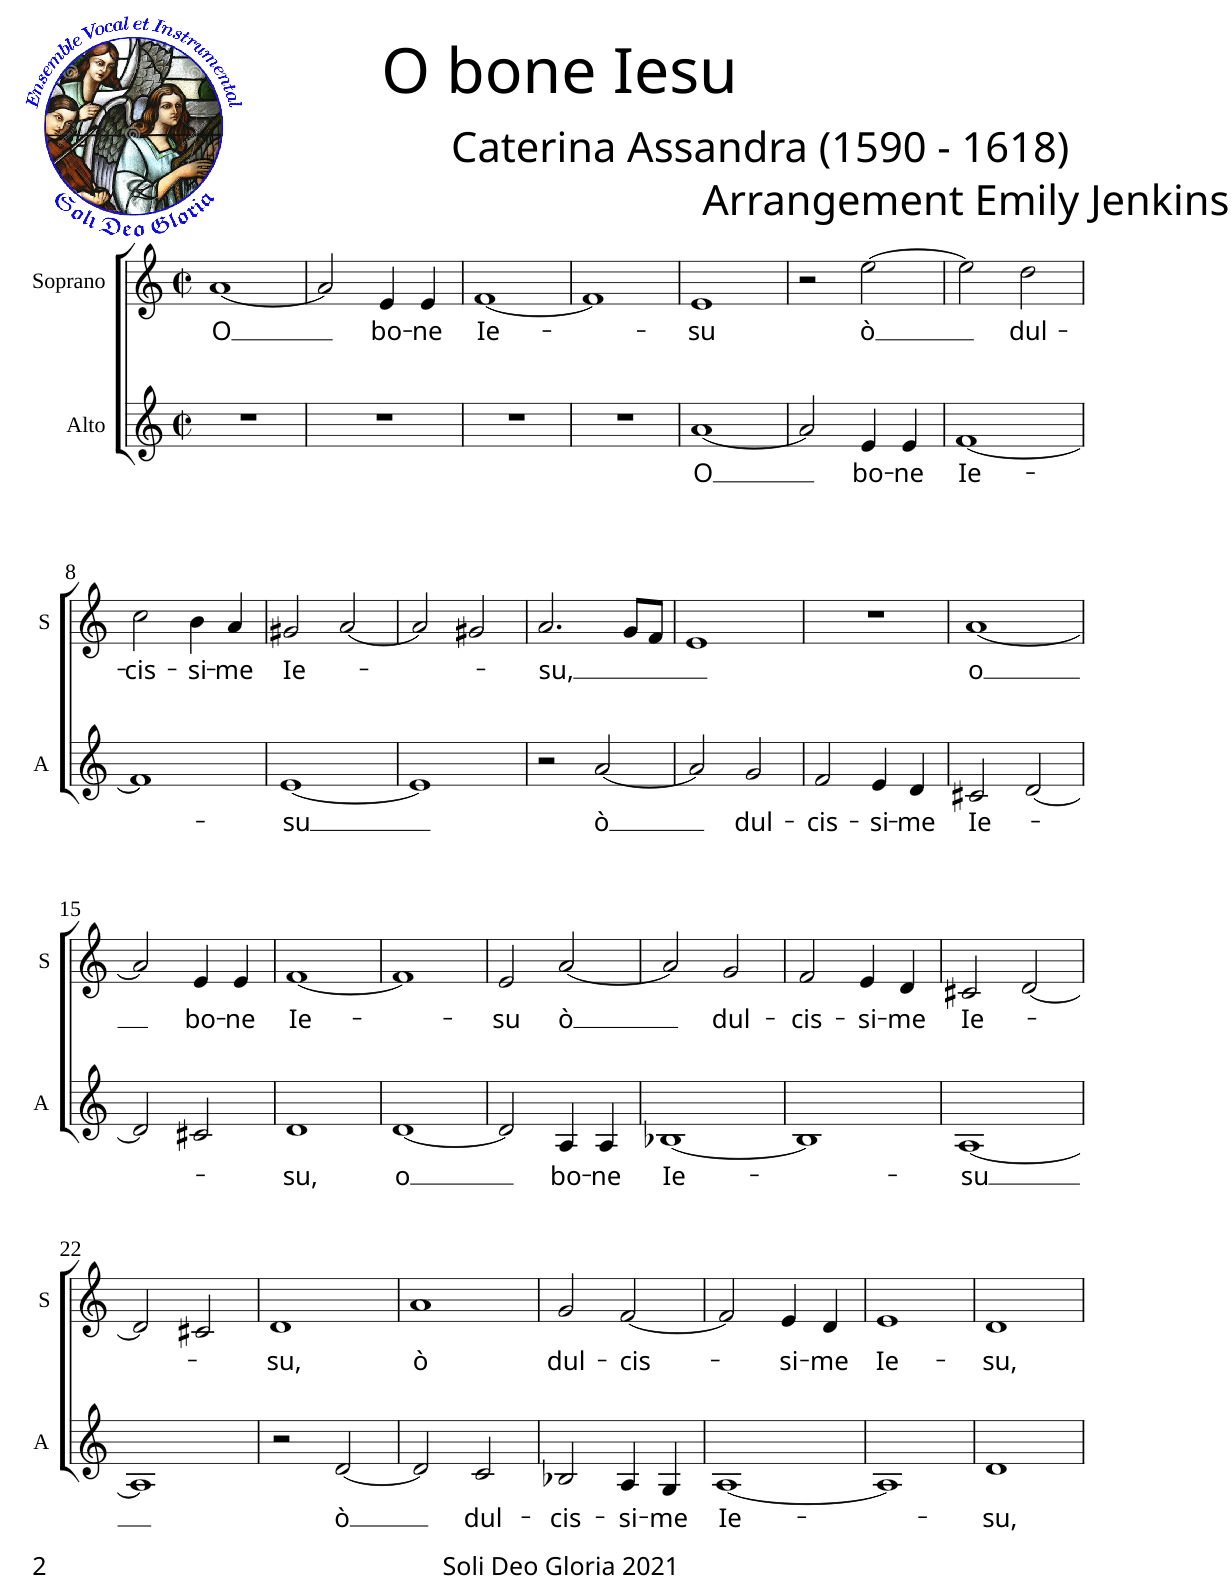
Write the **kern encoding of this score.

**kern	**text	**kern	**text
*part2	*part2	*part1	*part1
*staff2	*staff2	*staff1	*staff1
*I"Alto	*	*I"Soprano	*
*I'A	*	*I'S	*
*clefG2	*	*clefG2	*
*k[]	*	*k[]	*
*M2/2	*	*M2/2	*
*met(c|)	*	*met(c|)	*
=1	=1	=1	=1
!	!	!	!LO:LY:b
1r	.	[1a	O
=2	=2	=2	=2
1r	.	2a/]	.
!	!	!	!LO:LY:b
.	.	4e/	bo-
!	!	!	!LO:LY:b
.	.	4e/	-ne
=3	=3	=3	=3
!	!	!	!LO:LY:b
1r	.	[1f	Ie-
=4	=4	=4	=4
1r	.	1f]	.
=5	=5	=5	=5
!	!LO:LY:b	!	!LO:LY:b
[1a	O	1e	-su
=6	=6	=6	=6
2a/]	.	2r	.
!	!LO:LY:b	!	!LO:LY:b
4e/	bo-	[2ee\	ò
!	!LO:LY:b	!	!
4e/	-ne	.	.
=7	=7	=7	=7
!	!LO:LY:b	!	!
[1f	Ie-	2ee\]	.
!	!	!	!LO:LY:b
.	.	2dd\	dul-
!!LO:LB:g=z
=8	=8	=8	=8
!	!	!	!LO:LY:b
1f]	.	2cc\	-cis-
!	!	!	!LO:LY:b
.	.	4b\	-si-
!	!	!	!LO:LY:b
.	.	4a/	-me
=9	=9	=9	=9
!	!LO:LY:b	!	!LO:LY:b
[1e	-su	2g#X/	Ie-
.	.	[2a/	.
=10	=10	=10	=10
1e]	.	2a/]	.
.	.	2g#X/	.
=11	=11	=11	=11
!	!	!	!LO:LY:b
2r	.	2.a/	-su,
!	!LO:LY:b	!	!
[2a/	ò	.	.
.	.	8g/L	.
.	.	8f/J	.
=12	=12	=12	=12
2a/]	.	1e	.
!	!LO:LY:b	!	!
2g/	dul-	.	.
=13	=13	=13	=13
!	!LO:LY:b	!	!
2f/	-cis-	1r	.
!	!LO:LY:b	!	!
4e/	-si-	.	.
!	!LO:LY:b	!	!
4d/	-me	.	.
=14	=14	=14	=14
!	!LO:LY:b	!	!LO:LY:b
2c#X/	Ie-	[1a	o
[2d/	.	.	.
!!LO:LB:g=z
=15	=15	=15	=15
2d/]	.	2a/]	.
!	!	!	!LO:LY:b
2c#X/	.	4e/	bo-
!	!	!	!LO:LY:b
.	.	4e/	-ne
=16	=16	=16	=16
!	!LO:LY:b	!	!LO:LY:b
1d	-su,	[1f	Ie-
=17	=17	=17	=17
!	!LO:LY:b	!	!
[1d	o	1f]	.
=18	=18	=18	=18
!	!	!	!LO:LY:b
2d/]	.	2e/	-su
!	!LO:LY:b	!	!LO:LY:b
4A/	bo-	[2a/	ò
!	!LO:LY:b	!	!
4A/	-ne	.	.
=19	=19	=19	=19
!	!LO:LY:b	!	!
[1B-X	Ie-	2a/]	.
!	!	!	!LO:LY:b
.	.	2g/	dul-
=20	=20	=20	=20
!	!	!	!LO:LY:b
1B-]	.	2f/	-cis-
!	!	!	!LO:LY:b
.	.	4e/	-si-
!	!	!	!LO:LY:b
.	.	4d/	-me
=21	=21	=21	=21
!	!LO:LY:b	!	!LO:LY:b
[1A	-su	2c#X/	Ie-
.	.	[2d/	.
!!LO:LB:g=z
=22	=22	=22	=22
1A]	.	2d/]	.
.	.	2c#X/	.
=23	=23	=23	=23
!	!	!	!LO:LY:b
2r	.	1d	-su,
!	!LO:LY:b	!	!
[2d/	ò	.	.
=24	=24	=24	=24
!	!	!	!LO:LY:b
2d/]	.	1a	ò
!	!LO:LY:b	!	!
2c/	dul-	.	.
=25	=25	=25	=25
!	!LO:LY:b	!	!LO:LY:b
2B-X/	-cis-	2g/	dul-
!	!LO:LY:b	!	!LO:LY:b
4A/	-si-	[2f/	-cis-
!	!LO:LY:b	!	!
4G/	-me	.	.
=26	=26	=26	=26
!	!LO:LY:b	!	!
[1A	Ie-	2f/]	.
!	!	!	!LO:LY:b
.	.	4e/	-si-
!	!	!	!LO:LY:b
.	.	4d/	-me
=27	=27	=27	=27
!	!	!	!LO:LY:b
1A]	.	1e	Ie-
=28	=28	=28	=28
!	!LO:LY:b	!	!LO:LY:b
1d	-su,	1d	-su,
=	=	=	=
*-	*-	*-	*-
